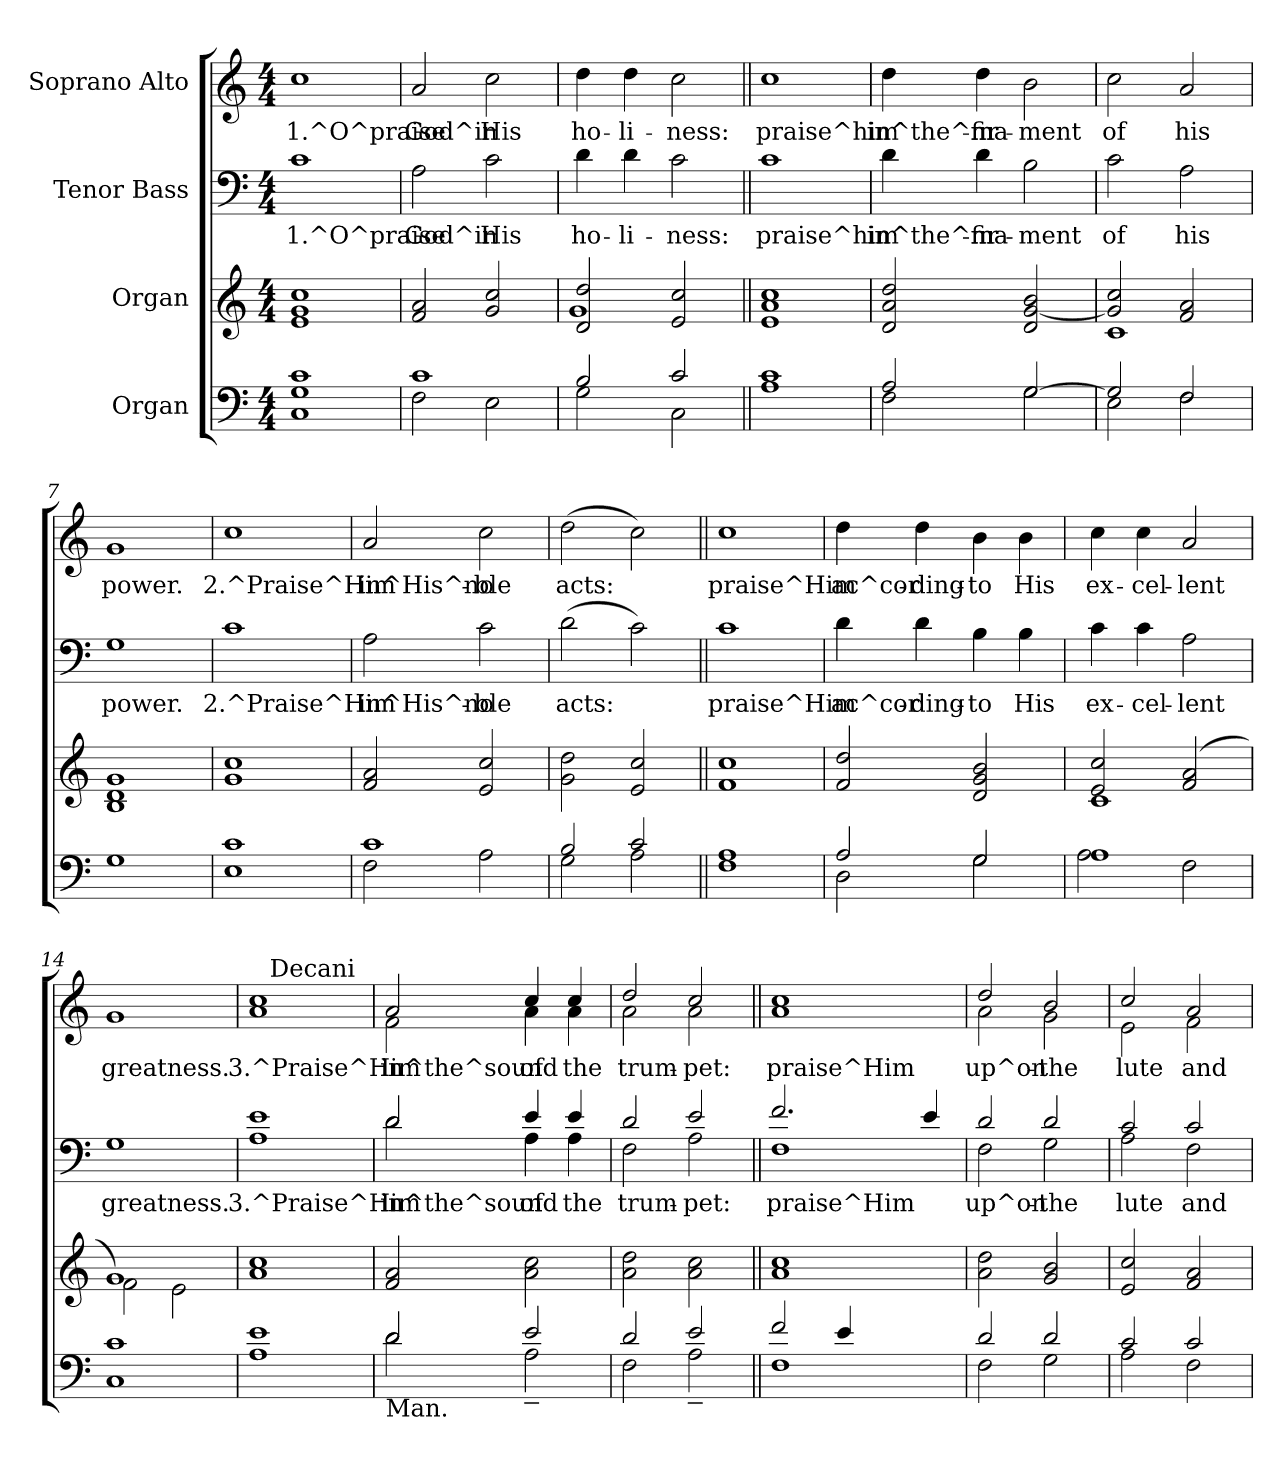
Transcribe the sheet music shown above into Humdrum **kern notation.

**kern	**kern	**kern	**text	**kern	**text
*part4	*part3	*part2	*part2	*part1	*part1
*staff4	*staff3	*staff2	*staff2	*staff1	*staff1
*I"Organ	*I"Organ	*I"Tenor  Bass	*	*I"Soprano  Alto	*
!!LO:PB:g=z
*stria5	*stria5	*stria5	*	*stria5	*
*clefF4	*clefG2	*clefF4	*	*clefG2	*
*k[]	*k[]	*k[]	*	*k[]	*
*C:	*C:	*C:	*	*C:	*
*M4/4	*M4/4	*M4/4	*	*M4/4	*
=1	=1	=1	=1	=1	=1
!	!	!	!LO:LY:a:cj	!	!LO:LY:b:cj
1c 1G 1C	1cc 1g 1e	1c	1.^O^praise	1cc	1.^O^praise
=2	=2	=2	=2	=2	=2
*^	*	*	*	*	*
!	!	!	!	!LO:LY:a:cj	!	!LO:LY:b:cj
1c	2F\	2a/ 2f/	2A\	God^in	2a/	God^in
!	!	!	!	!LO:LY:a:cj	!	!LO:LY:b:cj
.	2E\	2cc/ 2g/	2c\	His	2cc\	His
=3	=3	=3	=3	=3	=3	=3
*	*	*^	*	*	*	*
!	!	!	!	!	!LO:LY:a:cj	!	!LO:LY:b:cj
2B/	2G\	2dd/ 2d/	1g	4d\	ho-	4dd\	ho-
!	!	!	!	!	!LO:LY:a:cj	!	!LO:LY:b:cj
.	.	.	.	4d\	-li-	4dd\	-li-
!	!	!	!	!	!LO:LY:a:cj	!	!LO:LY:b:cj
2c/	2C\	2cc/ 2e/	.	2c\	-ness:	2cc\	-ness:
*	*	*v	*v	*	*	*	*
=4||	=4||	=4||	=4||	=4||	=4||	=4||
!	!	!	!	!LO:LY:a:cj	!	!LO:LY:b:cj
*v	*v	*	*	*	*	*
1c 1A	1cc 1a 1e	1c	praise^him	1cc	praise^him
=5	=5	=5	=5	=5	=5
*^	*	*	*	*	*
!	!	!	!	!LO:LY:a:cj	!	!LO:LY:b:cj
2A/	2F\	2dd/ 2a/ 2d/	4d\	in^the^fir-	4dd\	in^the^fir-
!	!	!	!	!LO:LY:a:cj	!	!LO:LY:b:cj
.	.	.	4d\	-ma-	4dd\	-ma-
!	!	!	!	!LO:LY:a:cj	!	!LO:LY:b:cj
[>2G/	2G\	2b/ [<2g/ 2d/	2B\	-ment	2b\	-ment
=6	=6	=6	=6	=6	=6	=6
*	*	*^	*	*	*	*
!	!	!	!	!	!LO:LY:a:cj	!	!LO:LY:b:cj
2G/]	2E\	2cc/ 2g/]	1c	2c\	of	2cc\	of
!	!	!	!	!	!LO:LY:a:cj	!	!LO:LY:b:cj
2F/	2F\	2a/ 2f/	.	2A\	his	2a/	his
*	*	*v	*v	*	*	*	*
=7	=7	=7	=7	=7	=7	=7
!	!	!	!	!LO:LY:a:cj	!	!LO:LY:b:cj
*v	*v	*	*	*	*	*
1G	1g 1d 1B	1G	power.	1g	power.
!!LO:LB:g=z
=8	=8	=8	=8	=8	=8
!	!	!	!LO:LY:a:cj	!	!LO:LY:b:cj
1c 1E	1cc 1g	1c	2.^Praise^Him	1cc	2.^Praise^Him
=9	=9	=9	=9	=9	=9
*^	*	*	*	*	*
!	!	!	!	!LO:LY:a:cj	!	!LO:LY:b:cj
1c	2F\	2a/ 2f/	2A\	in^His^no-	2a/	in^His^no-
!	!	!	!	!LO:LY:a:cj	!	!LO:LY:b:cj
.	2A\	2cc/ 2e/	2c\	-ble	2cc\	-ble
=10	=10	=10	=10	=10	=10	=10
!	!	!	!	!LO:LY:a:cj	!	!LO:LY:b:cj
2B/	2G\	2dd\ 2g\	(>2d\	acts:	(>2dd\	acts:
!	!	!	!	!LO:LY:a:cj	!	!LO:LY:b:cj
2c/	2A\	2cc/ 2e/	2c\)	.	2cc\)	.
=11||	=11||	=11||	=11||	=11||	=11||	=11||
!	!	!	!	!LO:LY:a:cj	!	!LO:LY:b:cj
*v	*v	*	*	*	*	*
1A 1F	1cc 1f	1c	praise^Him	1cc	praise^Him
=12	=12	=12	=12	=12	=12
*^	*	*	*	*	*
!	!	!	!	!LO:LY:a:cj	!	!LO:LY:b:cj
2A/	2D\	2dd/ 2f/	4d\	ac^cor-	4dd\	ac^cor-
!	!	!	!	!LO:LY:a:cj	!	!LO:LY:b:cj
.	.	.	4d\	-ding-	4dd\	-ding-
!	!	!	!	!LO:LY:a:cj	!	!LO:LY:b:cj
2G/	2G\	2b/ 2g/ 2d/	4B\	-to	4b\	-to
!	!	!	!	!LO:LY:a:cj	!	!LO:LY:b:cj
.	.	.	4B\	His	4b\	His
=13	=13	=13	=13	=13	=13	=13
*	*	*^	*	*	*	*
!	!	!	!	!	!LO:LY:a:cj	!	!LO:LY:b:cj
1A	2A\	2cc/ 2e/	1c	4c\	ex-	4cc\	ex-
!	!	!	!	!	!LO:LY:a:cj	!	!LO:LY:b:cj
.	.	.	.	4c\	-cel-	4cc\	-cel-
!	!	!	!	!	!LO:LY:a:cj	!	!LO:LY:b:cj
.	2F\	(>2a/ 2f/	.	2A\	-lent	2a/	-lent
=14	=14	=14	=14	=14	=14	=14	=14
!	!	!	!	!	!LO:LY:a:cj	!	!LO:LY:b:cj
*v	*v	*	*	*	*	*	*
1c 1C	1g)	2f\	1G	greatness.	1g	greatness.
.	.	2e\	.	.	.	.
!!LO:PB:g=z
=15	=15	=15	=15	=15	=15	=15
!	!	!	!	!LO:LY:a:cj	!	!LO:LY:b:cj
*	*v	*v	*	*	*^	*
1e 1A	1cc 1a	1e 1A	3.^Praise^Him	1cc 1a	16ryy	3.^Praise^Him
!	!	!	!	!	!LO:TX:a:t=Decani	!
.	.	.	.	.	2...ryy	.
=16	=16	=16	=16	=16	=16	=16
*^	*	*^	*	*	*	*
!LO:TX:b:t=Man.	!	!	!	!	!	!	!	!
!	!	!	!	!	!LO:LY:a:cj	!	!	!LO:LY:b:cj
2d/	2d\	2a/ 2f/	2d/	2d\	in^the^sound	2a/	2f\	in^the^sound
!	!	!	!	!	!LO:LY:a:cj	!	!	!LO:LY:b:cj
2e/	2A~>\	2cc\ 2a\	4e/	4A\	of	4cc/	4a\	of
!	!	!	!	!	!LO:LY:a:cj	!	!	!LO:LY:b:cj
.	.	.	4e/	4A\	the	4cc/	4a\	the
=17	=17	=17	=17	=17	=17	=17	=17	=17
!	!	!	!	!	!LO:LY:a:cj	!	!	!LO:LY:b:cj
2d/	2F\	2dd\ 2a\	2d/	2F\	trum-	2dd/	2a\	trum-
!	!	!	!	!	!LO:LY:a:cj	!	!	!LO:LY:b:cj
2e/	2A~>\	2cc\ 2a\	2e/	2A\	-pet:	2cc/	2a\	-pet:
=18||	=18||	=18||	=18||	=18||	=18||	=18||	=18||	=18||
!	!	!	!	!	!LO:LY:a:cj	!	!	!LO:LY:b:cj
*	*	*	*	*	*	*v	*v	*
2f/	1F	1cc 1a	1F	2.f/	praise^Him	1cc 1a	praise^Him
4e/	.	.	.	.	.	.	.
4ryy	.	.	.	2ryy	.	.	.
!	!	!	!	!	!LO:LY:a:cj	!	!
4ryy	4ryy	4ryy	4e/	.	.	4ryy	.
=19	=19	=19	=19	=19	=19	=19	=19
!	!	!	!	!	!LO:LY:a:cj	!	!LO:LY:b:cj
*	*	*	*	*	*	*^	*
2d/	2F\	2dd\ 2a\	2d/	2F\	up^on-	2dd/	2a\	up^on-
!	!	!	!	!	!LO:LY:a:cj	!	!	!LO:LY:b:cj
2d/	2G\	2b/ 2g/	2d/	2G\	-the	2b/	2g\	-the
=20	=20	=20	=20	=20	=20	=20	=20	=20
!	!	!	!	!	!LO:LY:a:cj	!	!	!LO:LY:b:cj
2c/	2A\	2cc/ 2e/	2c/	2A\	lute	2cc/	2e\	lute
!	!	!	!	!	!LO:LY:a:cj	!	!	!LO:LY:b:cj
2c/	2F\	2a/ 2f/	2c/	2F\	and	2a/	2f\	and
*	*	*	*v	*v	*	*	*	*
*v	*v	*	*	*	*v	*v	*
=	=	=	=	=	=
*-	*-	*-	*-	*-	*-
